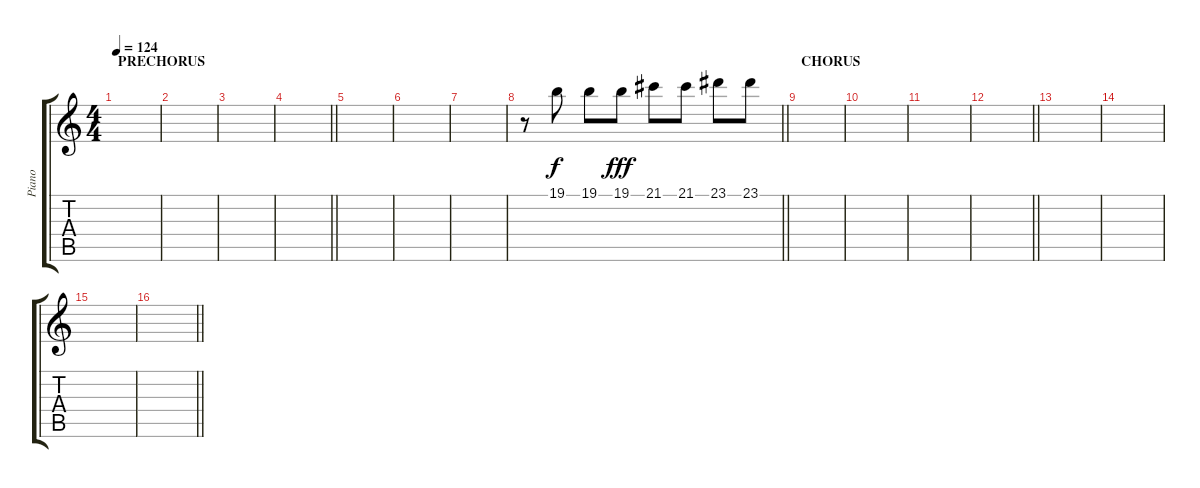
\track ("Piano" "Piano") {instrument acousticgrandpiano}
\staff {score tabs}
\tuning (E4 B3 G3 D3 A2 E2) {hide}
\ts (4 4)
\section ("" "PRECHORUS")
\tempo 124
\clef g2
\ks c
|
|
|
\barLineRight lightlight
|
\section ("" "")
|
|
|
\barLineRight lightlight
r.8 19.1.8 19.1.8{dy f} 19.1.8{dy fff} 21.1.8 21.1.8 23.1.8 23.1.8 |
\section ("" "CHORUS")
|
|
|
\barLineRight lightlight
|
\section ("" "")
|
|
|
\barLineRight lightlight
